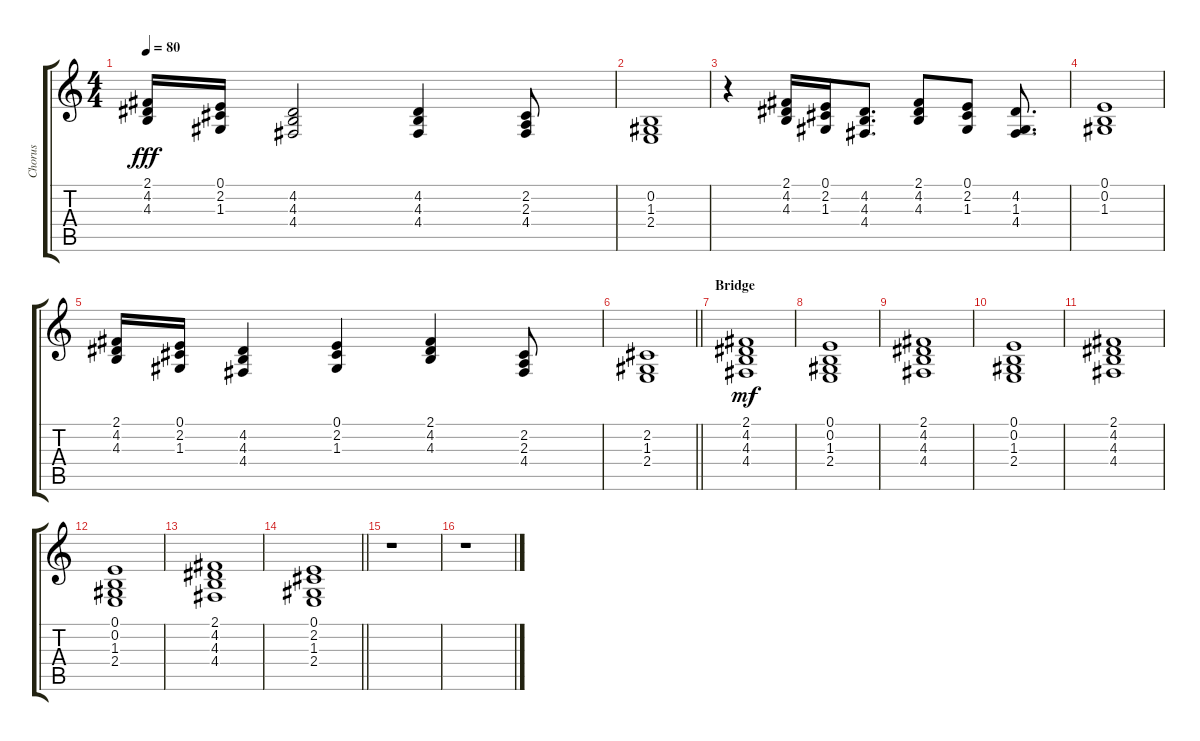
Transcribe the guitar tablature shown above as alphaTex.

\track ("Chorus" "Chorus") {instrument synthvoice}
\staff {score tabs}
\tuning (E4 B3 G3 D3 A2 E2) {hide}
\ts (4 4)
\tempo 80
\clef g2
\ks c
(2.1 4.2 4.3).16{dy fff} (0.1 2.2 1.3).16 (4.2 4.3 4.4).2 (4.2 4.3 4.4).4 (2.2 2.3 4.4).8 |
(0.2 1.3 2.4).1 |
r.4 (2.1 4.2 4.3).16 (0.1 2.2 1.3).16 (4.2 4.3 4.4).8{d} (2.1 4.2 4.3).8 (0.1 2.2 1.3).8 (4.2 1.3 4.4).8{d} |
(0.1 0.2 1.3).1 |
(2.1 4.2 4.3).16 (0.1 2.2 1.3).16 (4.2 4.3 4.4).4 (0.1 2.2 1.3).4 (2.1 4.2 4.3).4 (2.2 2.3 4.4).8 |
\barLineRight lightlight
(2.2 1.3 2.4).1 |
\section ("" "Bridge")
(2.1 4.2 4.3 4.4).1{dy mf volume 12} |
(0.1 0.2 1.3 2.4).1{volume 12} |
(2.1 4.2 4.3 4.4).1 |
(0.1 0.2 1.3 2.4).1{volume 12} |
(2.1 4.2 4.3 4.4).1 |
(0.1 0.2 1.3 2.4).1{volume 12} |
(2.1 4.2 4.3 4.4).1 |
\barLineRight lightlight
(0.1 2.2 1.3 2.4).1{volume 12} |
r.1 |
r.1
